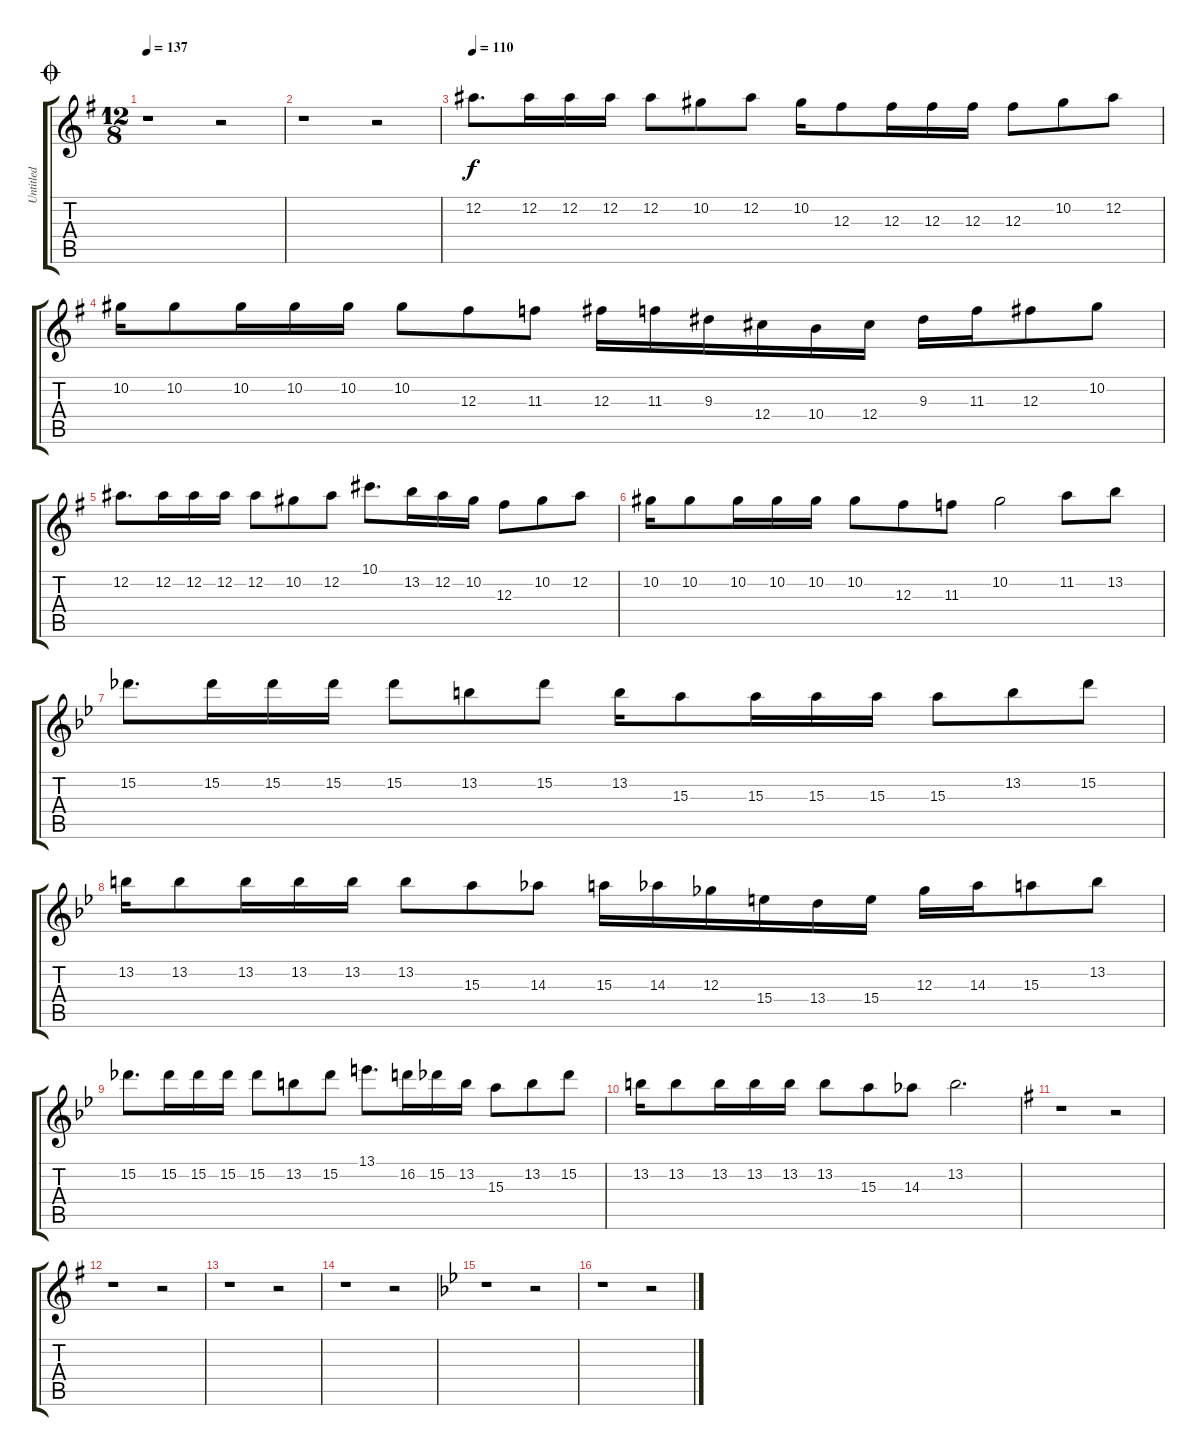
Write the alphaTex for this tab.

\track ("Untitled" "Untitled") {instrument distortionguitar}
\staff {score tabs}
\tuning (Eb4 Bb3 Gb3 Db3 Ab2 Eb2) {hide}
\ts (12 8)
\jump coda
\tempo 137
\clef g2
\ks g
r.1{dy f} r.2 |
r.1 r.2 |
\tempo 110
12.2.8{d} 12.2.16 12.2.16 12.2.16 12.2.8 10.2.8 12.2.8 10.2.16 12.3.8 12.3.16 12.3.16 12.3.16 12.3.8 10.2.8 12.2.8 |
10.2.16 10.2.8 10.2.16 10.2.16 10.2.16 10.2.8 12.3.8 11.3.8 12.3.16 11.3.16 9.3.16 12.4.16 10.4.16 12.4.16 9.3.16 11.3.16 12.3.8 10.2.8 |
12.2.8{d} 12.2.16 12.2.16 12.2.16 12.2.8 10.2.8 12.2.8 10.1.8{d} 13.2.16 12.2.16 10.2.16 12.3.8 10.2.8 12.2.8 |
10.2.16 10.2.8 10.2.16 10.2.16 10.2.16 10.2.8 12.3.8 11.3.8 10.2.2 11.2.8 13.2.8 |
\ks bb
15.2.8{d} 15.2.16 15.2.16 15.2.16 15.2.8 13.2.8 15.2.8 13.2.16 15.3.8 15.3.16 15.3.16 15.3.16 15.3.8 13.2.8 15.2.8 |
13.2.16 13.2.8 13.2.16 13.2.16 13.2.16 13.2.8 15.3.8 14.3.8 15.3.16 14.3.16 12.3.16 15.4.16 13.4.16 15.4.16 12.3.16 14.3.16 15.3.8 13.2.8 |
15.2.8{d} 15.2.16 15.2.16 15.2.16 15.2.8 13.2.8 15.2.8 13.1.8{d} 16.2.16 15.2.16 13.2.16 15.3.8 13.2.8 15.2.8 |
13.2.16 13.2.8 13.2.16 13.2.16 13.2.16 13.2.8 15.3.8 14.3.8 13.2.2{d} |
\ks g
r.1 r.2 |
r.1 r.2 |
r.1 r.2 |
r.1 r.2 |
\ks bb
r.1 r.2 |
r.1 r.2
